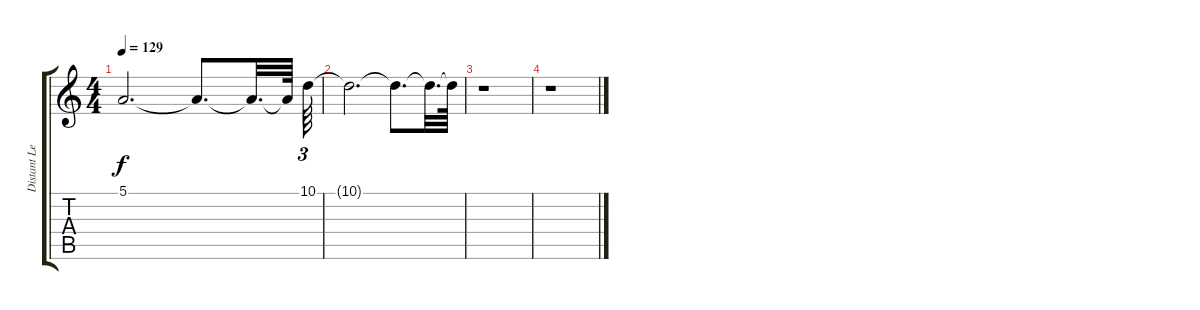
\track ("Distant Lead Guitar" "Distant Le") {instrument lead5charang}
\staff {score tabs}
\tuning (E4 B3 G3 D3 A2 E2) {hide}
\ts (4 4)
\tempo 129
\clef g2
\ks c
5.1{t}.2{d dy f} 5.1{t}.8{d} 5.1{t}.32{d} 5.1{t}.64 10.1.64{tu (3 2)} |
10.1{t}.2{d} 10.1{t}.8{d} 10.1{t}.32{d} 10.1{t}.64 |
r.1 |
r.1
